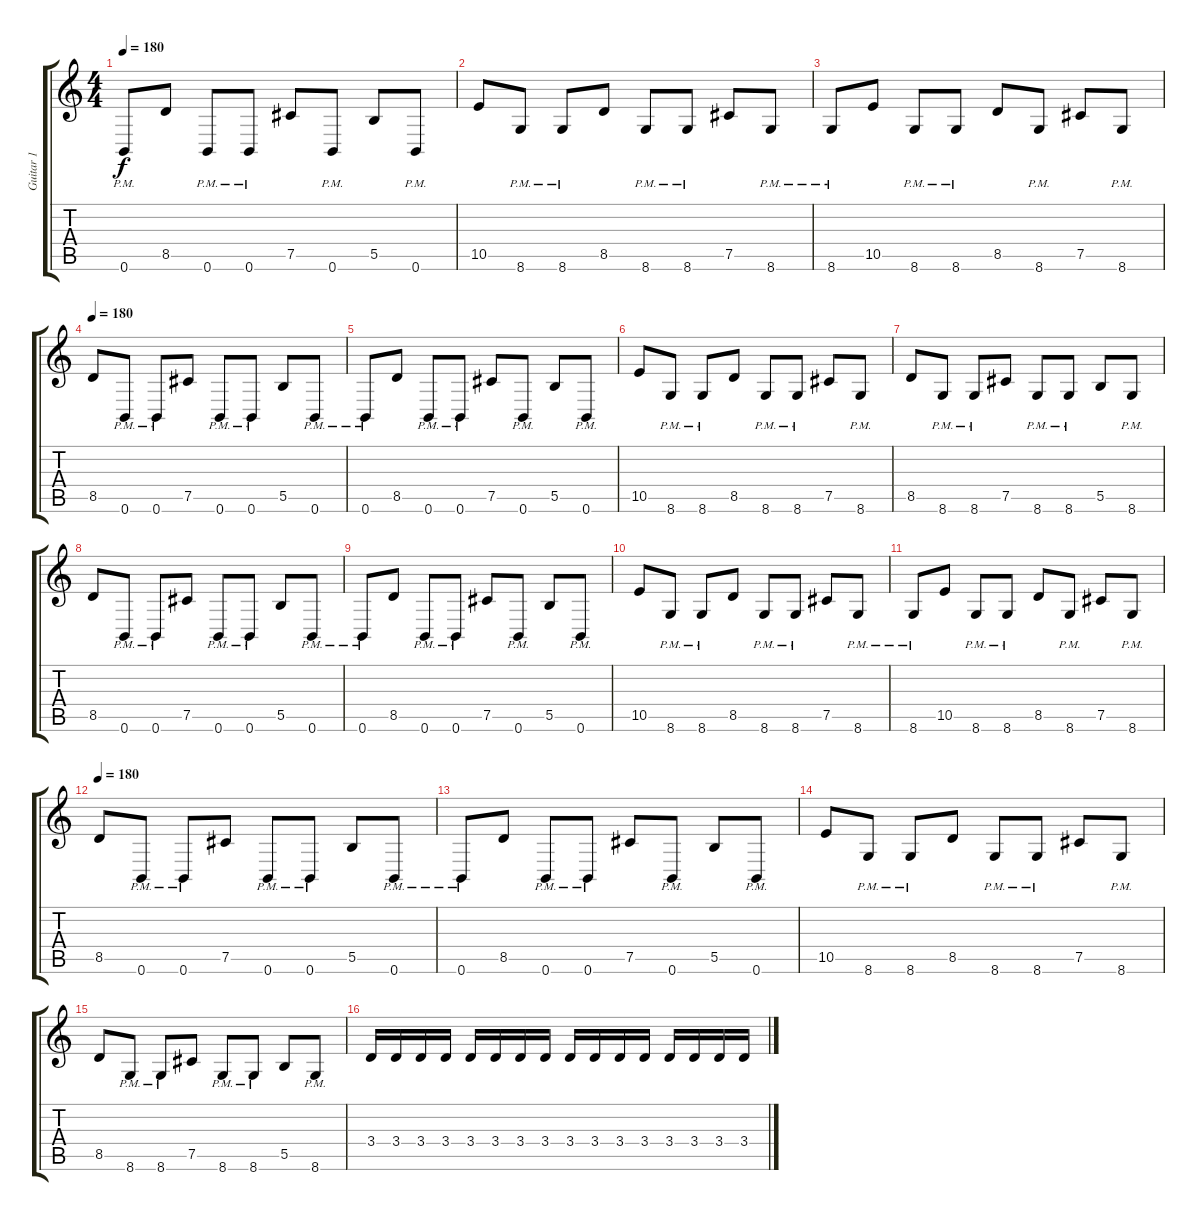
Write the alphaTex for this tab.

\track ("Guitar 1" "Guitar 1") {instrument distortionguitar}
\staff {score tabs}
\tuning (Db4 Ab3 E3 B2 Gb2 B1) {hide}
\ts (4 4)
\tempo 180
\clef g2
\ks c
0.6{pm}.8{dy f} 8.5.8 0.6{pm}.8 0.6{pm}.8 7.5.8 0.6{pm}.8 5.5.8 0.6{pm}.8 |
10.5.8 8.6{pm}.8 8.6{pm}.8 8.5.8 8.6{pm}.8 8.6{pm}.8 7.5.8 8.6{pm}.8 |
8.6{pm}.8 10.5.8 8.6{pm}.8 8.6{pm}.8 8.5.8 8.6{pm}.8 7.5.8 8.6{pm}.8 |
\tempo 180
8.5.8 0.6{pm}.8 0.6{pm}.8 7.5.8 0.6{pm}.8 0.6{pm}.8 5.5.8 0.6{pm}.8 |
0.6{pm}.8 8.5.8 0.6{pm}.8 0.6{pm}.8 7.5.8 0.6{pm}.8 5.5.8 0.6{pm}.8 |
10.5.8 8.6{pm}.8 8.6{pm}.8 8.5.8 8.6{pm}.8 8.6{pm}.8 7.5.8 8.6{pm}.8 |
8.5.8 8.6{pm}.8 8.6{pm}.8 7.5.8 8.6{pm}.8 8.6{pm}.8 5.5.8 8.6{pm}.8 |
8.5.8 0.6{pm}.8 0.6{pm}.8 7.5.8 0.6{pm}.8 0.6{pm}.8 5.5.8 0.6{pm}.8 |
0.6{pm}.8 8.5.8 0.6{pm}.8 0.6{pm}.8 7.5.8 0.6{pm}.8 5.5.8 0.6{pm}.8 |
10.5.8 8.6{pm}.8 8.6{pm}.8 8.5.8 8.6{pm}.8 8.6{pm}.8 7.5.8 8.6{pm}.8 |
8.6{pm}.8 10.5.8 8.6{pm}.8 8.6{pm}.8 8.5.8 8.6{pm}.8 7.5.8 8.6{pm}.8 |
\tempo 180
8.5.8 0.6{pm}.8 0.6{pm}.8 7.5.8 0.6{pm}.8 0.6{pm}.8 5.5.8 0.6{pm}.8 |
0.6{pm}.8 8.5.8 0.6{pm}.8 0.6{pm}.8 7.5.8 0.6{pm}.8 5.5.8 0.6{pm}.8 |
10.5.8 8.6{pm}.8 8.6{pm}.8 8.5.8 8.6{pm}.8 8.6{pm}.8 7.5.8 8.6{pm}.8 |
8.5.8 8.6{pm}.8 8.6{pm}.8 7.5.8 8.6{pm}.8 8.6{pm}.8 5.5.8 8.6{pm}.8 |
3.4.16 3.4.16 3.4.16 3.4.16 3.4.16 3.4.16 3.4.16 3.4.16 3.4.16 3.4.16 3.4.16 3.4.16 3.4.16 3.4.16 3.4.16 3.4.16
